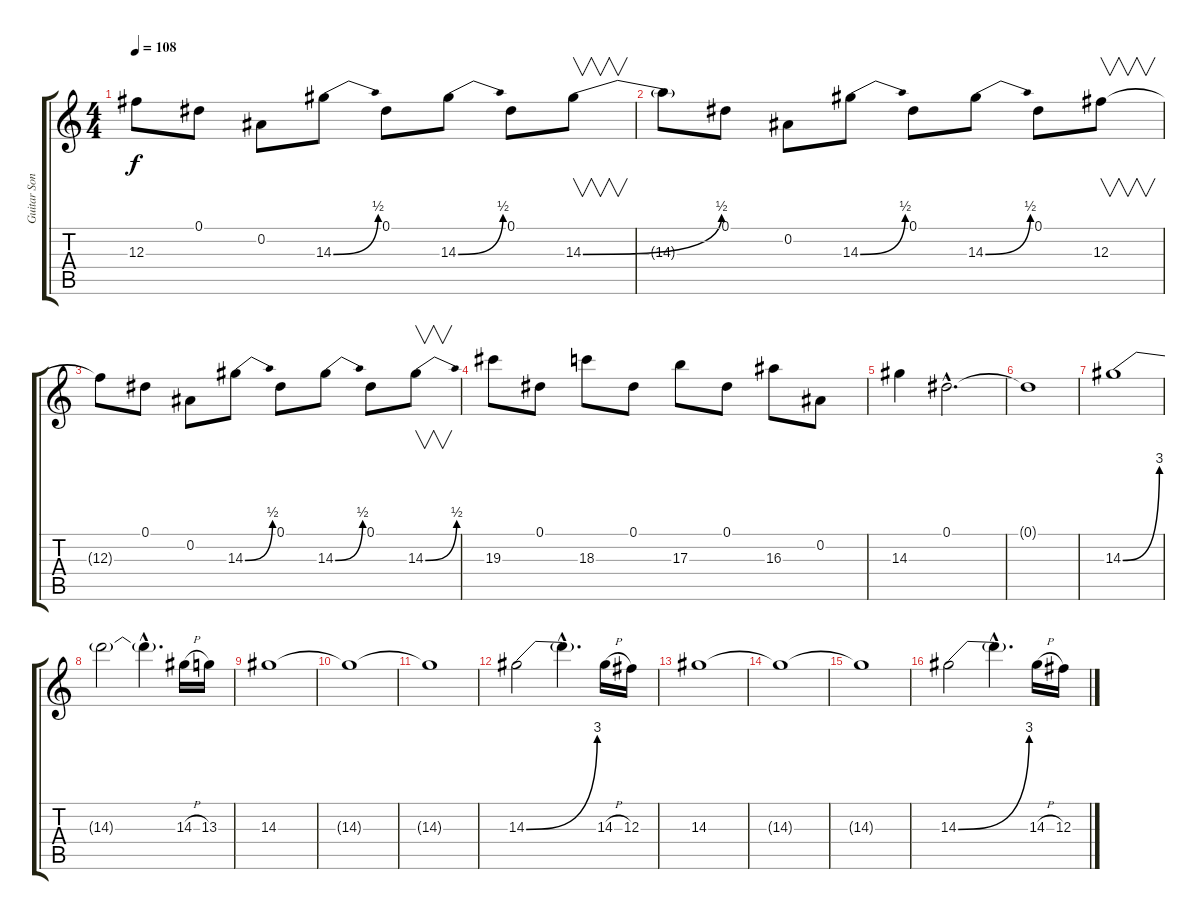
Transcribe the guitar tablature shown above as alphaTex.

\track ("Guitar Son saturé" "Guitar Son") {instrument distortionguitar}
\staff {score tabs}
\tuning (Eb4 Bb3 Gb3 Db3 Ab2 Eb2) {hide}
\ts (4 4)
\tempo 108
\clef g2
\ks c
12.3{t}.8{dy f} 0.1.8 0.2.8 14.3{be (bend 0 0 60 2)}.8 0.1.8 14.3{be (bend 0 0 60 2)}.8 0.1.8 14.3{be (bend 0 0 60 2)}.8{v} |
14.3{t}.8 0.1.8 0.2.8 14.3{be (bend 0 0 60 2)}.8 0.1.8 14.3{be (bend 0 0 60 2)}.8 0.1.8 12.3.8{v} |
12.3{t}.8 0.1.8 0.2.8 14.3{be (bend 0 0 60 2)}.8 0.1.8 14.3{be (bend 0 0 60 2)}.8 0.1.8 14.3{be (bend 0 0 60 2)}.8{v} |
19.3.8 0.1.8 18.3.8 0.1.8 17.3.8 0.1.8 16.3.8 0.2.8 |
14.3.4 0.1{hac}.2{d} |
0.1{t}.1 |
14.3{be (bend 0 0 60 12)}.1 |
14.3{t}.2 14.3{hac t}.4{d} 14.3{h}.16 13.3.16 |
14.3.1 |
14.3{t}.1 |
14.3{t}.1 |
14.3{be (bend 0 0 60 12)}.2 14.3{hac t}.4{d} 14.3{h}.16 12.3.16 |
14.3.1 |
14.3{t}.1 |
14.3{t}.1 |
14.3{be (bend 0 0 60 12)}.2 14.3{hac t}.4{d} 14.3{h}.16 12.3.16
